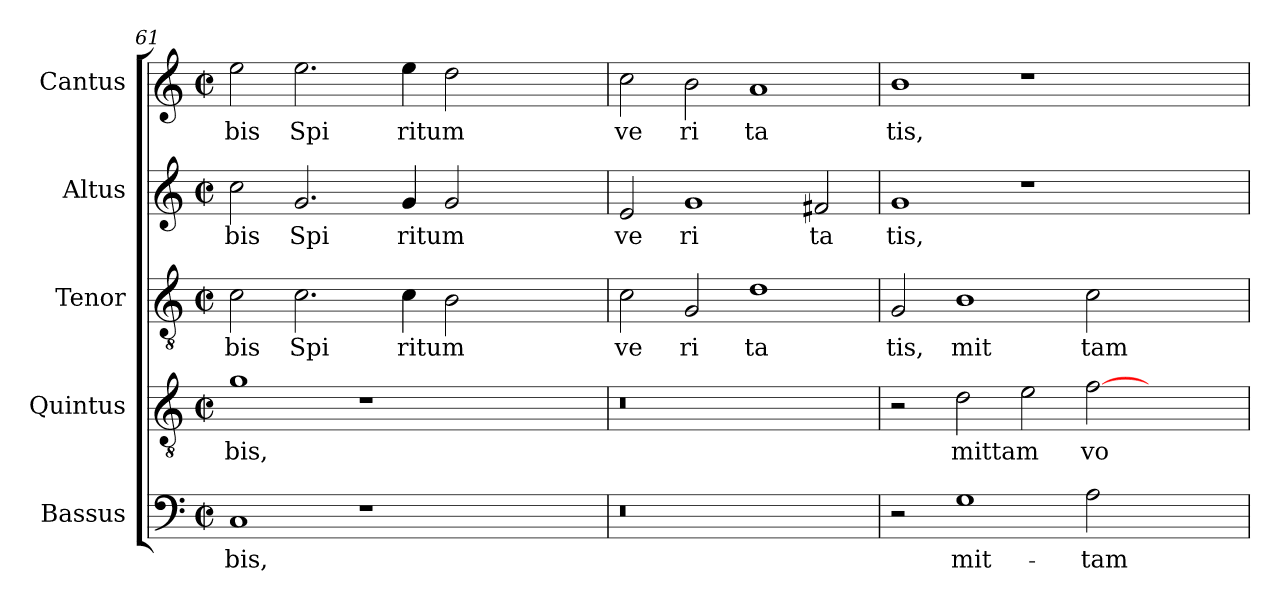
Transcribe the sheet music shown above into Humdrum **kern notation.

**kern	**text	**kern	**text	**kern	**text	**kern	**text	**kern	**text
*part5	*part5	*part4	*part4	*part3	*part3	*part2	*part2	*part1	*part1
*staff5	*staff5	*staff4	*staff4	*staff3	*staff3	*staff2	*staff2	*staff1	*staff1
*I"Bassus	*	*I"Quintus	*	*I"Tenor	*	*I"Altus	*	*I"Cantus	*
*clefF4	*	*clefGv2	*	*clefGv2	*	*clefG2	*	*clefG2	*
*M2/2	*	*M2/2	*	*M2/2	*	*M2/2	*	*M2/2	*
*met(c|)	*	*met(c|)	*	*met(c|)	*	*met(c|)	*	*met(c|)	*
=61	=61	=61	=61	=61	=61	=61	=61	=61	=61
!	!LO:LY:b:cj	!	!LO:LY:b:cj	!	!LO:LY:b:cj	!	!LO:LY:b:cj	!	!LO:LY:b:cj
1C	-bis,	1g	bis,	2c\	bis	2cc\	bis	2ee\	bis
!	!	!	!	!	!LO:LY:b:cj	!	!LO:LY:b:cj	!	!LO:LY:b:cj
.	.	.	.	2.c\	Spi	2.g/	Spi	2.ee\	Spi
!LO:N:vis=1	!	!LO:N:vis=1	!	!	!	!	!	!	!
0r	.	0r	.	.	.	.	.	.	.
!	!	!	!	!	!LO:LY:b	!	!LO:LY:b	!	!LO:LY:b
.	.	.	.	4c\	ritum	4g/	ritum	4ee\	ritum
.	.	.	.	2B\	.	2g/	.	2dd\	.
.	.	.	.	1ryy	.	1ryy	.	1ryy	.
=62	=62	=62	=62	=62	=62	=62	=62	=62	=62
!	!	!	!	!	!LO:LY:b:cj	!	!LO:LY:b:cj	!	!LO:LY:b:cj
0r	.	0r	.	2c\	ve	2e/	ve	2cc\	ve
!	!	!	!	!	!LO:LY:b:cj	!	!LO:LY:b:cj	!	!LO:LY:b:cj
.	.	.	.	2G/	ri	1g	ri	2b\	ri
!	!	!	!	!	!LO:LY:b:cj	!	!	!	!LO:LY:b:cj
.	.	.	.	1d	ta	.	.	1a	ta
!	!	!	!	!	!	!	!LO:LY:b:cj	!	!
.	.	.	.	.	.	2f#/	ta	.	.
=63	=63	=63	=63	=63	=63	=63	=63	=63	=63
!	!	!	!	!	!LO:LY:b:cj	!	!LO:LY:b:cj	!	!LO:LY:b:cj
2r	.	2r	.	2G/	tis,	1g	tis,	1b	tis,
!	!LO:LY:b:cj	!	!LO:LY:b	!	!LO:LY:b:cj	!	!	!	!
1G	mit-	2d\	mittam	1B	mit	.	.	.	.
!	!	!	!	!	!	!LO:N:vis=1	!	!LO:N:vis=1	!
.	.	2e\	.	.	.	0r	.	0r	.
!	!LO:LY:b:cj	!	!LO:LY:b:cj	!	!LO:LY:b:cj	!	!	!	!
2A\	-tam	[>2f\	vo	2c\	tam	.	.	.	.
1ryy	.	1ryy	.	1ryy	.	.	.	.	.
=	=	=	=	=	=	=	=	=	=
*-	*-	*-	*-	*-	*-	*-	*-	*-	*-
